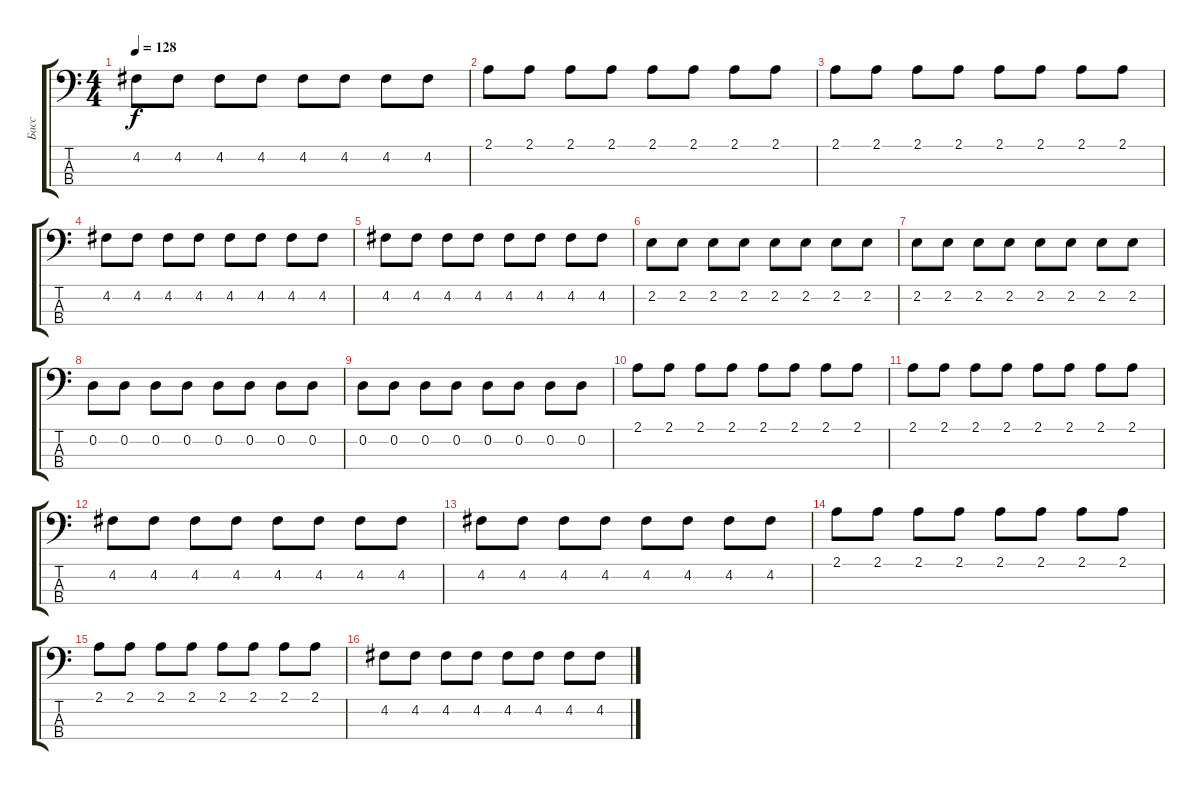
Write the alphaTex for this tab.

\track ("Басс" "Басс") {instrument electricbassfinger}
\staff {score tabs}
\tuning (G2 D2 A1 D1) {hide}
\ts (4 4)
\tempo 128
\clef f4
\ks c
4.2.8{dy f} 4.2.8 4.2.8 4.2.8 4.2.8 4.2.8 4.2.8 4.2.8 |
2.1.8 2.1.8 2.1.8 2.1.8 2.1.8 2.1.8 2.1.8 2.1.8 |
2.1.8 2.1.8 2.1.8 2.1.8 2.1.8 2.1.8 2.1.8 2.1.8 |
4.2.8 4.2.8 4.2.8 4.2.8 4.2.8 4.2.8 4.2.8 4.2.8 |
4.2.8 4.2.8 4.2.8 4.2.8 4.2.8 4.2.8 4.2.8 4.2.8 |
2.2.8 2.2.8 2.2.8 2.2.8 2.2.8 2.2.8 2.2.8 2.2.8 |
2.2.8 2.2.8 2.2.8 2.2.8 2.2.8 2.2.8 2.2.8 2.2.8 |
0.2.8 0.2.8 0.2.8 0.2.8 0.2.8 0.2.8 0.2.8 0.2.8 |
0.2.8 0.2.8 0.2.8 0.2.8 0.2.8 0.2.8 0.2.8 0.2.8 |
2.1.8 2.1.8 2.1.8 2.1.8 2.1.8 2.1.8 2.1.8 2.1.8 |
2.1.8 2.1.8 2.1.8 2.1.8 2.1.8 2.1.8 2.1.8 2.1.8 |
4.2.8 4.2.8 4.2.8 4.2.8 4.2.8 4.2.8 4.2.8 4.2.8 |
4.2.8 4.2.8 4.2.8 4.2.8 4.2.8 4.2.8 4.2.8 4.2.8 |
2.1.8 2.1.8 2.1.8 2.1.8 2.1.8 2.1.8 2.1.8 2.1.8 |
2.1.8 2.1.8 2.1.8 2.1.8 2.1.8 2.1.8 2.1.8 2.1.8 |
4.2.8 4.2.8 4.2.8 4.2.8 4.2.8 4.2.8 4.2.8 4.2.8
